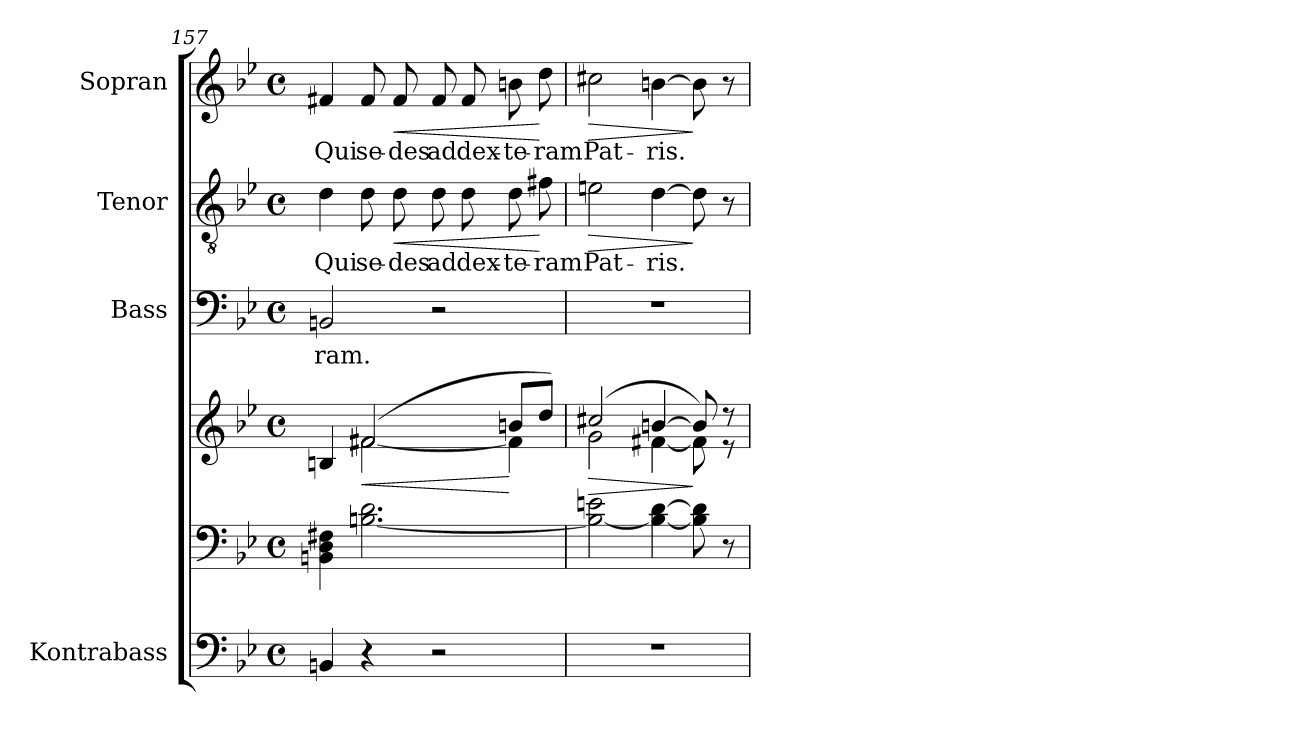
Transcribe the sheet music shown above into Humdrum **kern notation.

**kern	**kern	**kern	**dynam	**kern	**text	**kern	**text	**dynam	**kern	**text	**dynam
*part5	*part4	*part4	*part4	*part3	*part3	*part2	*part2	*part2	*part1	*part1	*part1
*staff6	*staff5	*staff4	*staff4/5	*staff3	*staff3	*staff2	*staff2	*staff2	*staff1	*staff1	*staff1
*I"Kontrabass	*	*	*	*I"Bass	*	*I"Tenor	*	*	*I"Sopran	*	*
*I'Kb.	*	*	*	*I'B.	*	*I'T.	*	*	*I'S.	*	*
*clefF4	*clefF4	*clefG2	*	*clefF4	*	*clefGv2	*	*	*clefG2	*	*
*ITrd7c12	*	*	*	*	*	*	*	*	*	*	*
*k[b-e-]	*k[b-e-]	*k[b-e-]	*	*k[b-e-]	*	*k[b-e-]	*	*	*k[b-e-]	*	*
*B-:	*B-:	*B-:	*	*B-:	*	*B-:	*	*	*B-:	*	*
*M4/4	*M4/4	*M4/4	*	*M4/4	*	*M4/4	*	*	*M4/4	*	*
*met(c)	*met(c)	*met(c)	*	*met(c)	*	*met(c)	*	*	*met(c)	*	*
=157	=157	=157	=157	=157	=157	=157	=157	=157	=157	=157	=157
*	*	*^	*	*	*	*	*	*	*	*	*
!	!	!	!	!	!	!LO:LY:b	!	!LO:LY:b	!	!	!LO:LY:b	!
4BBBn/	4BBn\ 4D\ 4F#X\	4Bn/	4ryy	.	2BBn/	-ram.	4d\	Qui	.	4f#X/	Qui	.
!	!	!	!	!LO:HP:b	!	!	!	!LO:LY:b	!	!	!LO:LY:b	!
4r	[<2.Bn\ 2.d\	(2f#X/	[<2f#\	<	.	.	8d\	se-	.	8f#/	se-	.
!	!	!	!	!	!	!	!	!LO:LY:b	!LO:HP:b	!	!LO:LY:b	!LO:HP:b
.	.	.	.	.	.	.	8d\	-des	<	8f#/	-des	<
!	!	!	!	!	!	!	!	!LO:LY:b	!	!	!LO:LY:b	!
2r	.	.	.	.	2r	.	8d\	ad	.	8f#/	ad	.
!	!	!	!	!	!	!	!	!LO:LY:b	!	!	!LO:LY:b	!
.	.	.	.	.	.	.	8d\	dex-	.	8f#/	dex-	.
!	!	!	!	!	!	!	!	!LO:LY:b	!	!	!LO:LY:b	!
.	.	8bn/L	4f#\]	[	.	.	8d\	-te-	.	8bn\	-te-	.
!	!	!	!	!	!	!	!	!LO:LY:b	!	!	!LO:LY:b	!
.	.	8dd/J)	.	.	.	.	8f#X\	-ram	[	8dd\	-ram	[
!!LO:LB:g=z
=158	=158	=158	=158	=158	=158	=158	=158	=158	=158	=158	=158	=158
!	!	!	!	!LO:HP:b	!	!	!	!LO:LY:b	!LO:HP:b	!	!LO:LY:b	!LO:HP:b
1r	2B\_ 2en\	(2cc#X/	2g\	>	1r	.	2en\	Pat-	>	2cc#X\	Pat-	>
!	!	!	!	!	!	!	!	!LO:LY:b	!	!	!LO:LY:b	!
.	4B\_ [4d\	[>4bn/	[<4f#X\	.	.	.	[4d\	-ris.	.	[4bn\	-ris.	.
.	8B\] 8d\]	8b/])	8f#\]	]	.	.	8d\]	.	]	8b\]	.	]
.	8r	8r	8r	.	.	.	8r	.	.	8r	.	.
*	*	*v	*v	*	*	*	*	*	*	*	*	*
=	=	=	=	=	=	=	=	=	=	=	=
*-	*-	*-	*-	*-	*-	*-	*-	*-	*-	*-	*-
